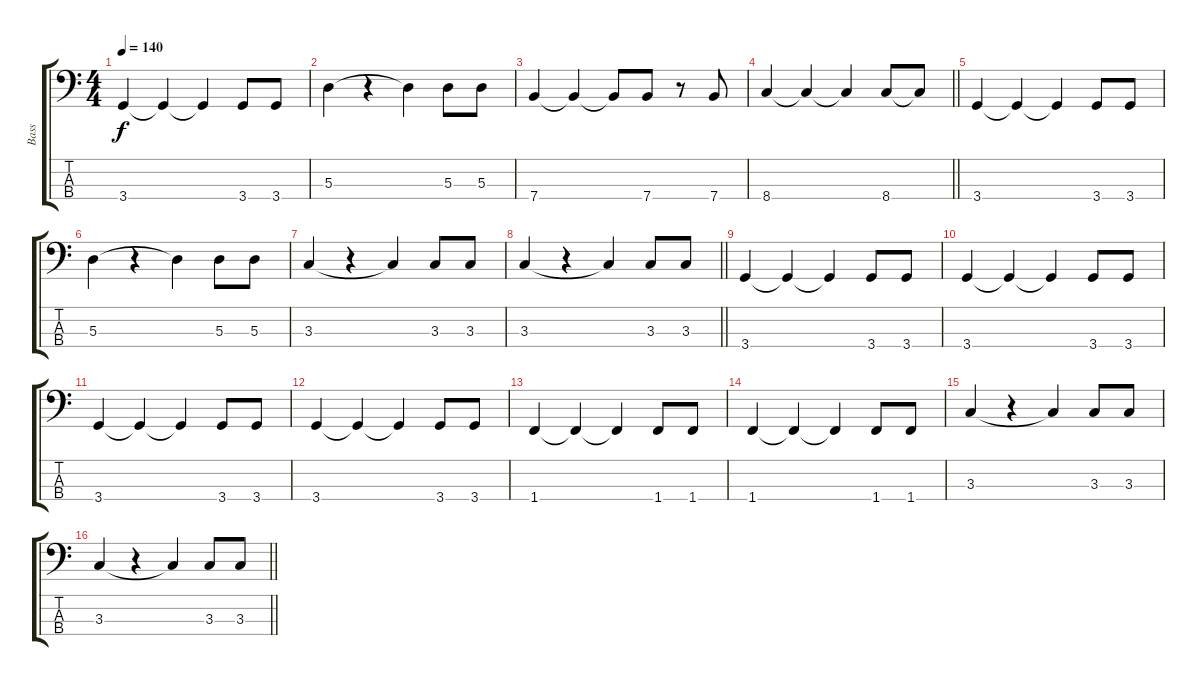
\track ("Bass" "Bass") {instrument electricbassfinger}
\staff {score tabs}
\tuning (G2 D2 A1 E1) {hide}
\ts (4 4)
\tempo 140
\clef f4
\ks c
3.4.4{dy f} 3.4{t}.4 3.4{t}.4 3.4.8 3.4.8 |
5.3.4 r.4 5.3{t}.4 5.3.8 5.3.8 |
7.4.4 7.4{t}.4 7.4{t}.8 7.4.8 r.8 7.4.8 |
\barLineRight lightlight
8.4.4 8.4{t}.4 8.4{t}.4 8.4.8 8.4{t}.8 |
3.4.4 3.4{t}.4 3.4{t}.4 3.4.8 3.4.8 |
5.3.4 r.4 5.3{t}.4 5.3.8 5.3.8 |
3.3.4 r.4 3.3{t}.4 3.3.8 3.3.8 |
\barLineRight lightlight
3.3.4 r.4 3.3{t}.4 3.3.8 3.3.8 |
3.4.4 3.4{t}.4 3.4{t}.4 3.4.8 3.4.8 |
3.4.4 3.4{t}.4 3.4{t}.4 3.4.8 3.4.8 |
3.4.4 3.4{t}.4 3.4{t}.4 3.4.8 3.4.8 |
3.4.4 3.4{t}.4 3.4{t}.4 3.4.8 3.4.8 |
1.4.4 1.4{t}.4 1.4{t}.4 1.4.8 1.4.8 |
1.4.4 1.4{t}.4 1.4{t}.4 1.4.8 1.4.8 |
3.3.4 r.4 3.3{t}.4 3.3.8 3.3.8 |
\barLineRight lightlight
3.3.4 r.4 3.3{t}.4 3.3.8 3.3.8
